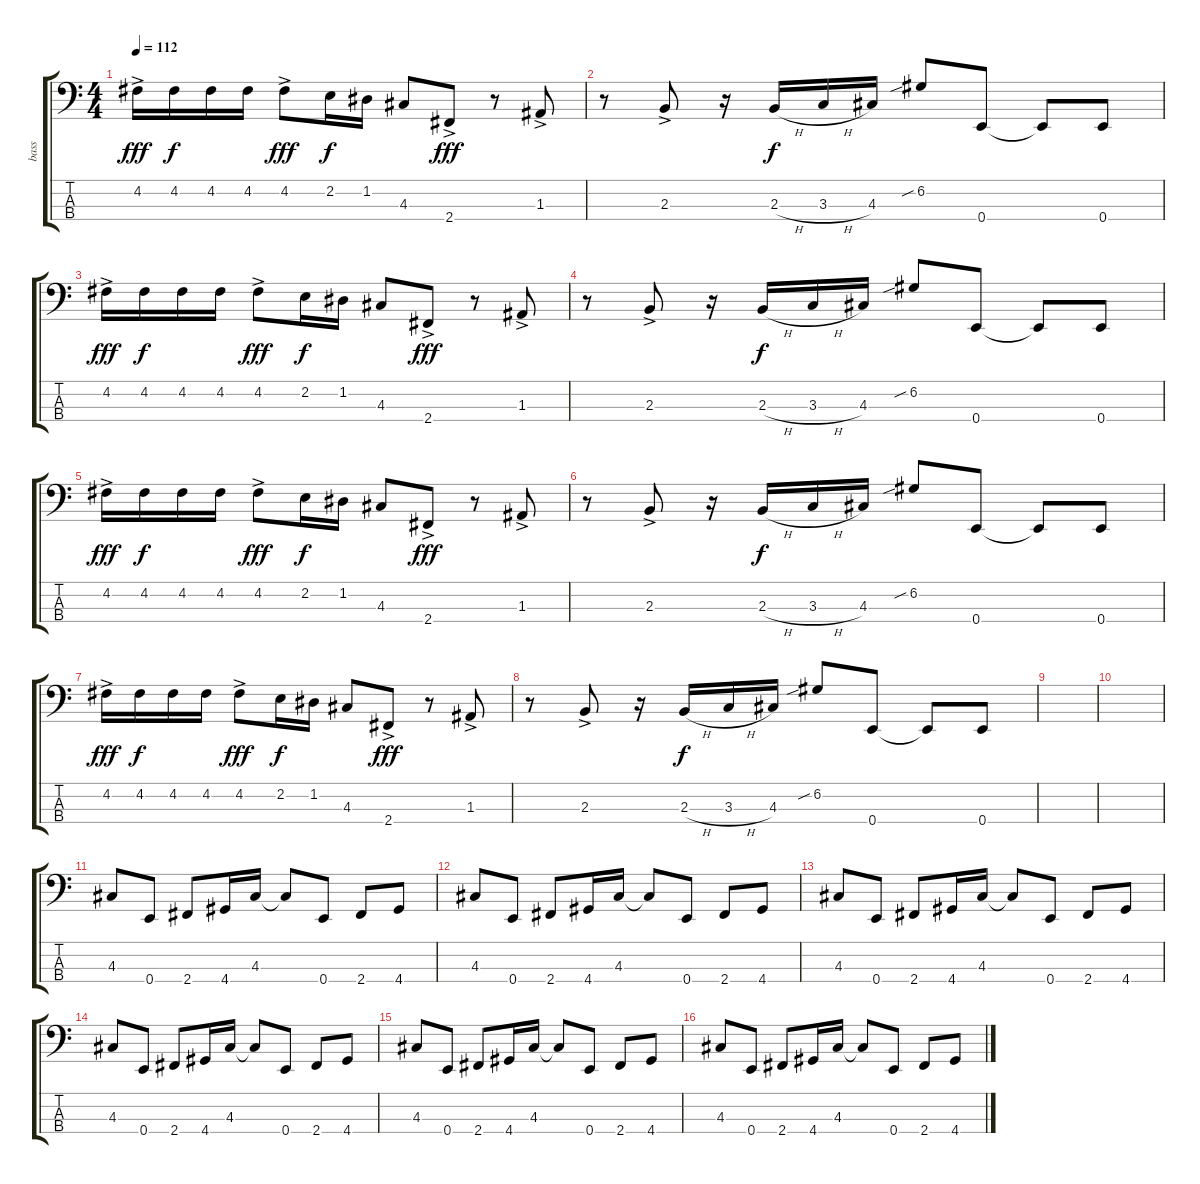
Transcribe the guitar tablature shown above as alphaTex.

\track ("bass" "bass") {instrument electricbassfinger}
\staff {score tabs}
\tuning (G2 D2 A1 E1) {hide}
\ts (4 4)
\tempo 112
\clef f4
\ks c
4.2{ac}.16{dy fff} 4.2.16{dy f} 4.2.16 4.2.16 4.2{ac}.8{dy fff} 2.2.16{dy f} 1.2.16 4.3.8 2.4{ac}.8{dy fff} r.8 1.3{ac}.8 |
r.8 2.3{ac}.8 r.16 2.3{h}.16{dy f} 3.3{h}.16 4.3.16 6.2{sib}.8 0.4.8 0.4{t}.8 0.4.8 |
4.2{ac}.16{dy fff} 4.2.16{dy f} 4.2.16 4.2.16 4.2{ac}.8{dy fff} 2.2.16{dy f} 1.2.16 4.3.8 2.4{ac}.8{dy fff} r.8 1.3{ac}.8 |
r.8 2.3{ac}.8 r.16 2.3{h}.16{dy f} 3.3{h}.16 4.3.16 6.2{sib}.8 0.4.8 0.4{t}.8 0.4.8 |
4.2{ac}.16{dy fff} 4.2.16{dy f} 4.2.16 4.2.16 4.2{ac}.8{dy fff} 2.2.16{dy f} 1.2.16 4.3.8 2.4{ac}.8{dy fff} r.8 1.3{ac}.8 |
r.8 2.3{ac}.8 r.16 2.3{h}.16{dy f} 3.3{h}.16 4.3.16 6.2{sib}.8 0.4.8 0.4{t}.8 0.4.8 |
4.2{ac}.16{dy fff} 4.2.16{dy f} 4.2.16 4.2.16 4.2{ac}.8{dy fff} 2.2.16{dy f} 1.2.16 4.3.8 2.4{ac}.8{dy fff} r.8 1.3{ac}.8 |
r.8 2.3{ac}.8 r.16 2.3{h}.16{dy f} 3.3{h}.16 4.3.16 6.2{sib}.8 0.4.8 0.4{t}.8 0.4.8 |
|
|
4.3.8 0.4.8 2.4.8 4.4.16 4.3.16 4.3{t}.8 0.4.8 2.4.8 4.4.8 |
4.3.8 0.4.8 2.4.8 4.4.16 4.3.16 4.3{t}.8 0.4.8 2.4.8 4.4.8 |
4.3.8 0.4.8 2.4.8 4.4.16 4.3.16 4.3{t}.8 0.4.8 2.4.8 4.4.8 |
4.3.8 0.4.8 2.4.8 4.4.16 4.3.16 4.3{t}.8 0.4.8 2.4.8 4.4.8 |
4.3.8 0.4.8 2.4.8 4.4.16 4.3.16 4.3{t}.8 0.4.8 2.4.8 4.4.8 |
4.3.8 0.4.8 2.4.8 4.4.16 4.3.16 4.3{t}.8 0.4.8 2.4.8 4.4.8
